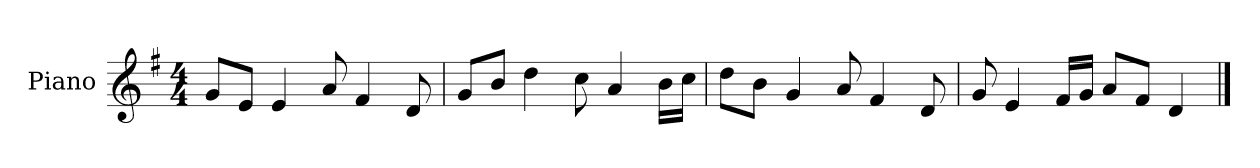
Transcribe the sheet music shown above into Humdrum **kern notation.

**kern
*part1
*staff1
*I"Piano
*I'P-no
*clefG2
*k[f#]
*M4/4
*MM90
=1
8g/L
8e/J
4e/
8a/
4f#/
8d/
=2
8g/L
8b/J
4dd\
8cc\
4a/
16b\LL
16cc\JJ
=3
8dd\L
8b\J
4g/
8a/
4f#/
8d/
=4
8g/
4e/
16f#/LL
16g/JJ
8a/L
8f#/J
4d/
==
*-
